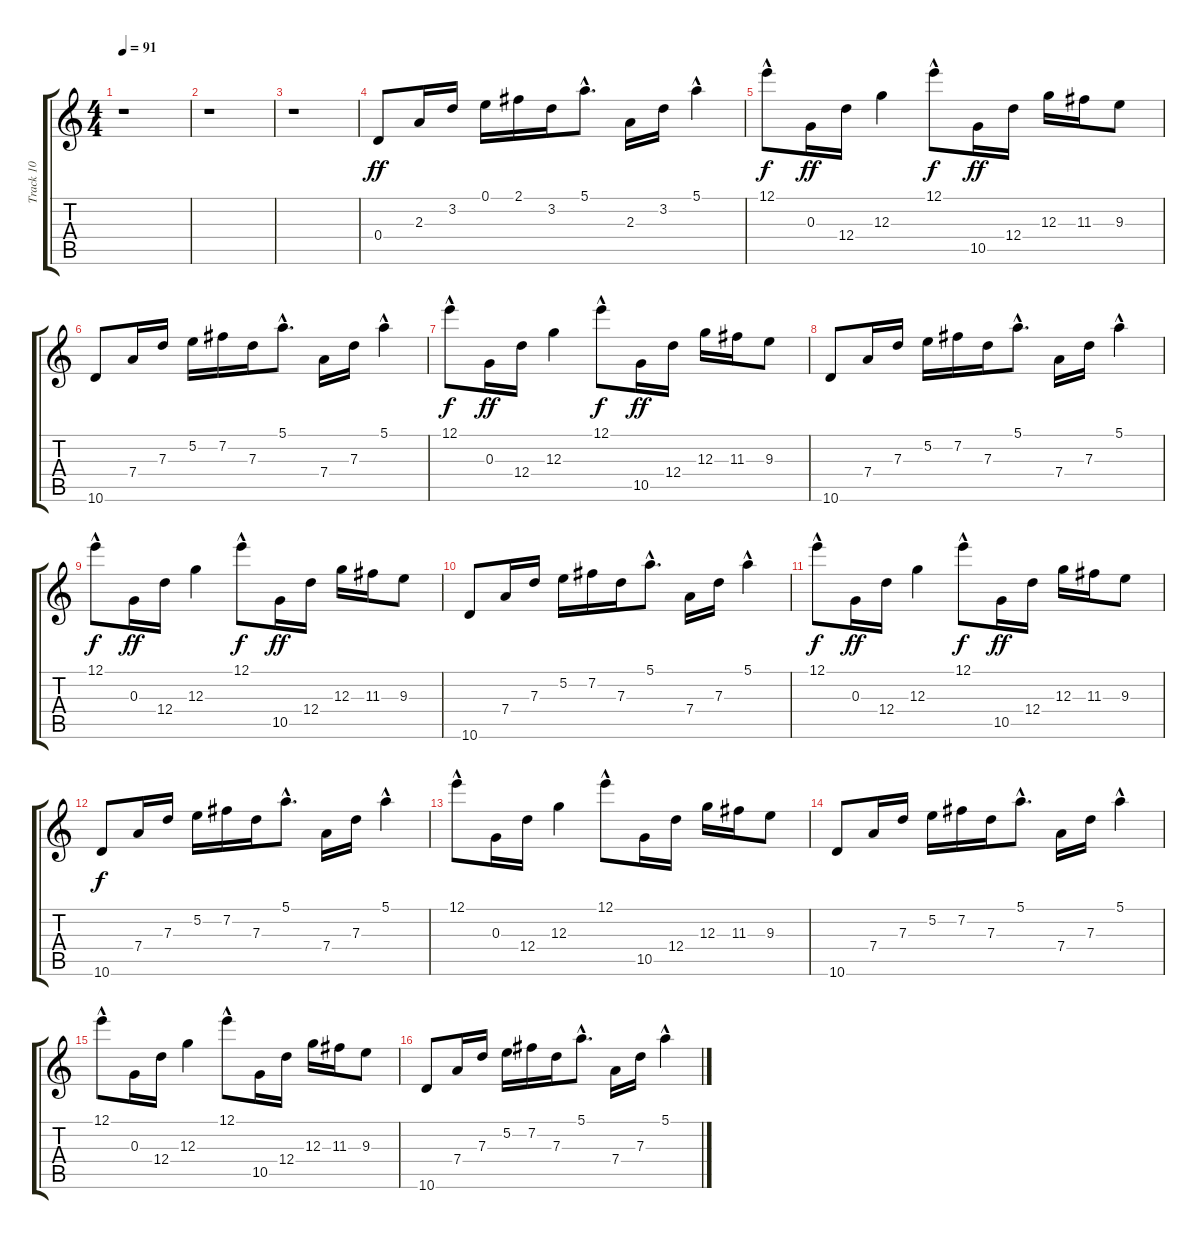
\track ("Track 10" "Track 10") {instrument electricguitarclean}
\staff {score tabs}
\tuning (E4 B3 G3 D3 A2 E2) {hide}
\ts (4 4)
\tempo 91
\clef g2
\ks c
r.1{dy ff} |
r.1 |
r.1 |
0.4.8 2.3.16 3.2.16 0.1.16 2.1.16 3.2.16 5.1{hac}.8{d} 2.3.16 3.2.16 5.1{hac}.4 |
12.1{hac}.8{dy f} 0.3.16{dy ff} 12.4.16 12.3.4 12.1{hac}.8{dy f} 10.5.16{dy ff} 12.4.16 12.3.16 11.3.16 9.3.8 |
10.6.8 7.4.16 7.3.16 5.2.16 7.2.16 7.3.16 5.1{hac}.8{d} 7.4.16 7.3.16 5.1{hac}.4 |
12.1{hac}.8{dy f} 0.3.16{dy ff} 12.4.16 12.3.4 12.1{hac}.8{dy f} 10.5.16{dy ff} 12.4.16 12.3.16 11.3.16 9.3.8 |
10.6.8 7.4.16 7.3.16 5.2.16 7.2.16 7.3.16 5.1{hac}.8{d} 7.4.16 7.3.16 5.1{hac}.4 |
12.1{hac}.8{dy f} 0.3.16{dy ff} 12.4.16 12.3.4 12.1{hac}.8{dy f} 10.5.16{dy ff} 12.4.16 12.3.16 11.3.16 9.3.8 |
10.6.8 7.4.16 7.3.16 5.2.16 7.2.16 7.3.16 5.1{hac}.8{d} 7.4.16 7.3.16 5.1{hac}.4 |
12.1{hac}.8{dy f} 0.3.16{dy ff} 12.4.16 12.3.4 12.1{hac}.8{dy f} 10.5.16{dy ff} 12.4.16 12.3.16 11.3.16 9.3.8 |
10.6.8{dy f} 7.4.16 7.3.16 5.2.16 7.2.16 7.3.16 5.1{hac}.8{d} 7.4.16 7.3.16 5.1{hac}.4 |
12.1{hac}.8 0.3.16 12.4.16 12.3.4 12.1{hac}.8 10.5.16 12.4.16 12.3.16 11.3.16 9.3.8 |
10.6.8 7.4.16 7.3.16 5.2.16 7.2.16 7.3.16 5.1{hac}.8{d} 7.4.16 7.3.16 5.1{hac}.4 |
12.1{hac}.8 0.3.16 12.4.16 12.3.4 12.1{hac}.8 10.5.16 12.4.16 12.3.16 11.3.16 9.3.8 |
10.6.8 7.4.16 7.3.16 5.2.16 7.2.16 7.3.16 5.1{hac}.8{d} 7.4.16 7.3.16 5.1{hac}.4
